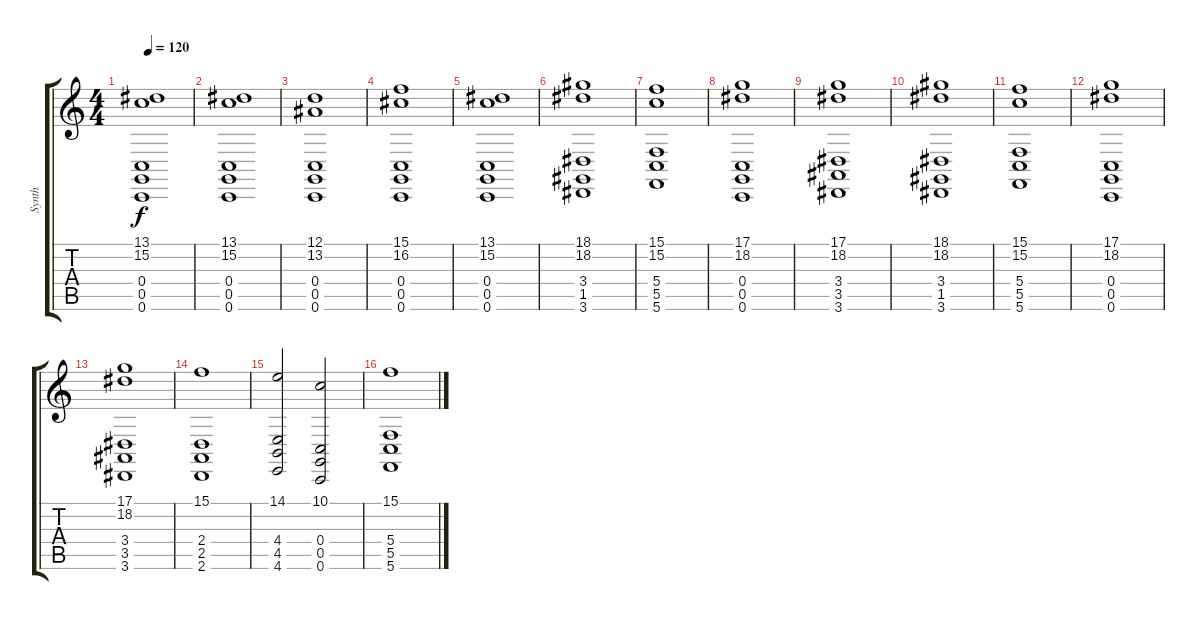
\track ("Synth" "Synth") {instrument stringensemble1}
\staff {score tabs}
\tuning (D4 A3 F3 C3 G2 C2) {hide}
\ts (4 4)
\tempo 120
\clef g2
\ks c
(13.1 15.2 0.4 0.5 0.6).1{dy f} |
(13.1 15.2 0.4 0.5 0.6).1 |
(12.1 13.2 0.4 0.5 0.6).1 |
(15.1 16.2 0.4 0.5 0.6).1 |
(13.1 15.2 0.4 0.5 0.6).1 |
(18.1 18.2 3.4 1.5 3.6).1 |
(15.1 15.2 5.4 5.5 5.6).1 |
(17.1 18.2 0.4 0.5 0.6).1 |
(17.1 18.2 3.4 3.5 3.6).1 |
(18.1 18.2 3.4 1.5 3.6).1 |
(15.1 15.2 5.4 5.5 5.6).1 |
(17.1 18.2 0.4 0.5 0.6).1 |
(17.1 18.2 3.4 3.5 3.6).1 |
(15.1 2.4 2.5 2.6).1 |
(14.1 4.4 4.5 4.6).2 (10.1 0.4 0.5 0.6).2 |
(15.1 5.4 5.5 5.6).1
